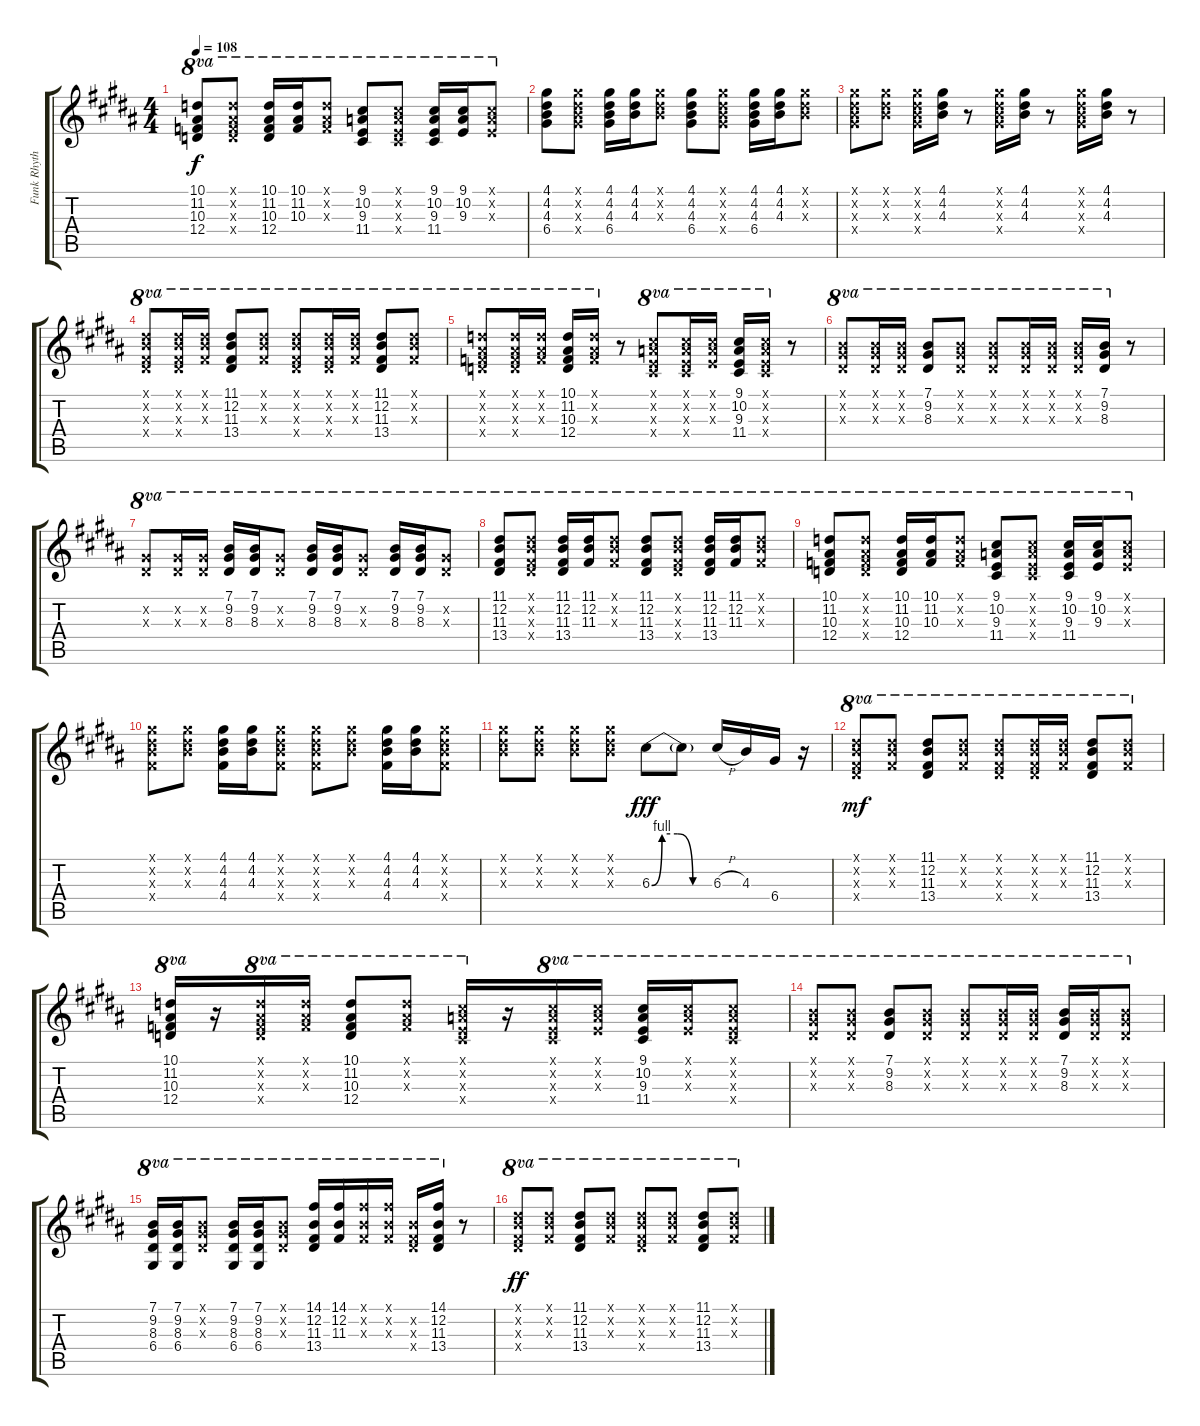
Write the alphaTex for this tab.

\track ("Funk Rhythm Guitar" "Funk Rhyth") {instrument electricguitarclean}
\staff {score tabs}
\tuning (E4 B3 G3 D3 A2 E2) {hide}
\ts (4 4)
\tempo 108
\clef g2
\ks g#minor
(10.1 11.2 10.3 12.4).8{ot 8va dy f} (10.1{x} 11.2{x} 10.3{x} 12.4{x}).8{ot 8va} (10.1 11.2 10.3 12.4).16{ot 8va} (10.1 11.2 10.3).16{ot 8va} (10.1{x} 11.2{x} 10.3{x}).8{ot 8va} (9.1 10.2 9.3 11.4).8{ot 8va} (9.1{x} 10.2{x} 9.3{x} 11.4{x}).8{ot 8va} (9.1 10.2 9.3 11.4).16{ot 8va} (9.1 10.2 9.3).16{ot 8va} (9.1{x} 10.2{x} 9.3{x}).8{ot 8va} |
(4.1 4.2 4.3 6.4).8 (4.1{x} 4.2{x} 4.3{x} 6.4{x}).8 (4.1 4.2 4.3 6.4).16 (4.1 4.2 4.3).16 (4.1{x} 4.2{x} 4.3{x}).8 (4.1 4.2 4.3 6.4).8 (4.1{x} 4.2{x} 4.3{x} 6.4{x}).8 (4.1 4.2 4.3 6.4).16 (4.1 4.2 4.3).16 (4.1{x} 4.2{x} 4.3{x}).8 |
(4.1{x} 4.2{x} 4.3{x} 6.4{x}).8 (4.1{x} 4.2{x} 4.3{x}).8 (4.1{x} 4.2{x} 4.3{x} 6.4{x}).16 (4.1 4.2 4.3).16 r.8 (4.1{x} 4.2{x} 4.3{x} 6.4{x}).16 (4.1 4.2 4.3).16 r.8 (4.1{x} 4.2{x} 4.3{x} 6.4{x}).16 (4.1 4.2 4.3).16 r.8 |
(11.1{x} 12.2{x} 11.3{x} 13.4{x}).8{ot 8va} (11.1{x} 12.2{x} 11.3{x} 13.4{x}).16{ot 8va} (11.1{x} 12.2{x} 11.3{x}).16{ot 8va} (11.1 12.2 11.3 13.4).8{ot 8va} (11.1{x} 12.2{x} 11.3{x}).8{ot 8va} (11.1{x} 12.2{x} 11.3{x} 13.4{x}).8{ot 8va} (11.1{x} 12.2{x} 11.3{x} 13.4{x}).16{ot 8va} (11.1{x} 12.2{x} 11.3{x}).16{ot 8va} (11.1 12.2 11.3 13.4).8{ot 8va} (11.1{x} 12.2{x} 11.3{x}).8{ot 8va} |
(10.1{x} 11.2{x} 10.3{x} 12.4{x}).8{ot 8va} (10.1{x} 11.2{x} 10.3{x} 12.4{x}).16{ot 8va} (10.1{x} 11.2{x} 10.3{x}).16{ot 8va} (10.1 11.2 10.3 12.4).16{ot 8va} (10.1{x} 11.2{x} 10.3{x}).16{ot 8va} r.8 (9.1{x} 10.2{x} 9.3{x} 11.4{x}).8{ot 8va} (9.1{x} 10.2{x} 9.3{x} 11.4{x}).16{ot 8va} (9.1{x} 10.2{x} 9.3{x}).16{ot 8va} (9.1 10.2 9.3 11.4).16{ot 8va} (9.1{x} 10.2{x} 9.3{x} 11.4{x}).16{ot 8va} r.8 |
(7.1{x} 9.2{x} 8.3{x}).8{ot 8va} (7.1{x} 9.2{x} 8.3{x}).16{ot 8va} (7.1{x} 9.2{x} 8.3{x}).16{ot 8va} (7.1 9.2 8.3).8{ot 8va} (7.1{x} 9.2{x} 8.3{x}).8{ot 8va} (7.1{x} 9.2{x} 8.3{x}).8{ot 8va} (7.1{x} 9.2{x} 8.3{x}).16{ot 8va} (7.1{x} 9.2{x} 8.3{x}).16{ot 8va} (7.1{x} 9.2{x} 8.3{x}).16{ot 8va} (7.1 9.2 8.3).16{ot 8va} r.8 |
(9.2{x} 8.3{x}).8{ot 8va} (9.2{x} 8.3{x}).16{ot 8va} (9.2{x} 8.3{x}).16{ot 8va} (7.1 9.2 8.3).16{ot 8va} (7.1 9.2 8.3).16{ot 8va} (9.2{x} 8.3{x}).8{ot 8va} (7.1 9.2 8.3).16{ot 8va} (7.1 9.2 8.3).16{ot 8va} (9.2{x} 8.3{x}).8{ot 8va} (7.1 9.2 8.3).16{ot 8va} (7.1 9.2 8.3).16{ot 8va} (9.2{x} 8.3{x}).8{ot 8va} |
(11.1 12.2 11.3 13.4).8{ot 8va} (11.1{x} 12.2{x} 11.3{x} 13.4{x}).8{ot 8va} (11.1 12.2 11.3 13.4).16{ot 8va} (11.1 12.2 11.3).16{ot 8va} (11.1{x} 12.2{x} 11.3{x}).8{ot 8va} (11.1 12.2 11.3 13.4).8{ot 8va} (11.1{x} 12.2{x} 11.3{x} 13.4{x}).8{ot 8va} (11.1 12.2 11.3 13.4).16{ot 8va} (11.1 12.2 11.3).16{ot 8va} (11.1{x} 12.2{x} 11.3{x}).8{ot 8va} |
(10.1 11.2 10.3 12.4).8{ot 8va} (10.1{x} 11.2{x} 10.3{x} 12.4{x}).8{ot 8va} (10.1 11.2 10.3 12.4).16{ot 8va} (10.1 11.2 10.3).16{ot 8va} (10.1{x} 11.2{x} 10.3{x}).8{ot 8va} (9.1 10.2 9.3 11.4).8{ot 8va} (9.1{x} 10.2{x} 9.3{x} 11.4{x}).8{ot 8va} (9.1 10.2 9.3 11.4).16{ot 8va} (9.1 10.2 9.3).16{ot 8va} (9.1{x} 10.2{x} 9.3{x}).8{ot 8va} |
(4.1{x} 4.2{x} 4.3{x} 4.4{x}).8 (4.1{x} 4.2{x} 4.3{x}).8 (4.1 4.2 4.3 4.4).16 (4.1 4.2 4.3).16 (4.1{x} 4.2{x} 4.3{x} 4.4{x}).8 (4.1{x} 4.2{x} 4.3{x} 4.4{x}).8 (4.1{x} 4.2{x} 4.3{x}).8 (4.1 4.2 4.3 4.4).16 (4.1 4.2 4.3).16 (4.1{x} 4.2{x} 4.3{x} 4.4{x}).8 |
(4.1{x} 4.2{x} 4.3{x}).8 (4.1{x} 4.2{x} 4.3{x}).8 (4.1{x} 4.2{x} 4.3{x}).8 (4.1{x} 4.2{x} 4.3{x}).8 6.3{be (custom 0 0 10 4 25 4 40 0 60 0)}.8{dy fff} 6.3{t}.8 6.3{h}.16 4.3.16 6.4.16 r.16 |
(11.1{x} 12.2{x} 11.3{x} 13.4{x}).8{ot 8va dy mf} (11.1{x} 12.2{x} 11.3{x}).8{ot 8va} (11.1 12.2 11.3 13.4).8{ot 8va} (11.1{x} 12.2{x} 11.3{x}).8{ot 8va} (11.1{x} 12.2{x} 11.3{x} 13.4{x}).8{ot 8va} (11.1{x} 12.2{x} 11.3{x} 13.4{x}).16{ot 8va} (11.1{x} 12.2{x} 11.3{x}).16{ot 8va} (11.1 12.2 11.3 13.4).8{ot 8va} (11.1{x} 12.2{x} 11.3{x}).8{ot 8va} |
(10.1 11.2 10.3 12.4).16{ot 8va} r.16 (10.1{x} 11.2{x} 10.3{x} 12.4{x}).16{ot 8va} (10.1{x} 11.2{x} 10.3{x}).16{ot 8va} (10.1 11.2 10.3 12.4).8{ot 8va} (10.1{x} 11.2{x} 10.3{x}).8{ot 8va} (9.1{x} 10.2{x} 9.3{x} 11.4{x}).16{ot 8va} r.16 (9.1{x} 10.2{x} 9.3{x} 11.4{x}).16{ot 8va} (9.1{x} 10.2{x} 9.3{x}).16{ot 8va} (9.1 10.2 9.3 11.4).16{ot 8va} (9.1{x} 10.2{x} 9.3{x}).16{ot 8va} (9.1{x} 10.2{x} 9.3{x} 11.4{x}).8{ot 8va} |
(7.1{x} 9.2{x} 8.3{x}).8{ot 8va} (7.1{x} 9.2{x} 8.3{x}).8{ot 8va} (7.1 9.2 8.3).8{ot 8va} (7.1{x} 9.2{x} 8.3{x}).8{ot 8va} (7.1{x} 9.2{x} 8.3{x}).8{ot 8va} (7.1{x} 9.2{x} 8.3{x}).16{ot 8va} (7.1{x} 9.2{x} 8.3{x}).16{ot 8va} (7.1 9.2 8.3).16{ot 8va} (7.1{x} 9.2{x} 8.3{x}).16{ot 8va} (7.1{x} 9.2{x} 8.3{x}).8{ot 8va} |
(7.1 9.2 8.3 6.4).16{ot 8va} (7.1 9.2 8.3 6.4).16{ot 8va} (7.1{x} 9.2{x} 8.3{x}).8{ot 8va} (7.1 9.2 8.3 6.4).16{ot 8va} (7.1 9.2 8.3 6.4).16{ot 8va} (7.1{x} 9.2{x} 8.3{x}).8{ot 8va} (14.1 12.2 11.3 13.4).16{ot 8va} (14.1 12.2 11.3).16{ot 8va} (14.1{x} 12.2{x} 11.3{x}).16{ot 8va} (14.1{x} 12.2{x} 11.3{x}).16{ot 8va} (12.2{x} 11.3{x} 13.4{x}).16{ot 8va} (14.1 12.2 11.3 13.4).16{ot 8va} r.8 |
(11.1{x} 12.2{x} 11.3{x} 13.4{x}).8{ot 8va dy ff} (11.1{x} 12.2{x} 11.3{x}).8{ot 8va} (11.1 12.2 11.3 13.4).8{ot 8va} (11.1{x} 12.2{x} 11.3{x}).8{ot 8va} (11.1{x} 12.2{x} 11.3{x} 13.4{x}).8{ot 8va} (11.1{x} 12.2{x} 11.3{x}).8{ot 8va} (11.1 12.2 11.3 13.4).8{ot 8va} (11.1{x} 12.2{x} 11.3{x}).8{ot 8va}
